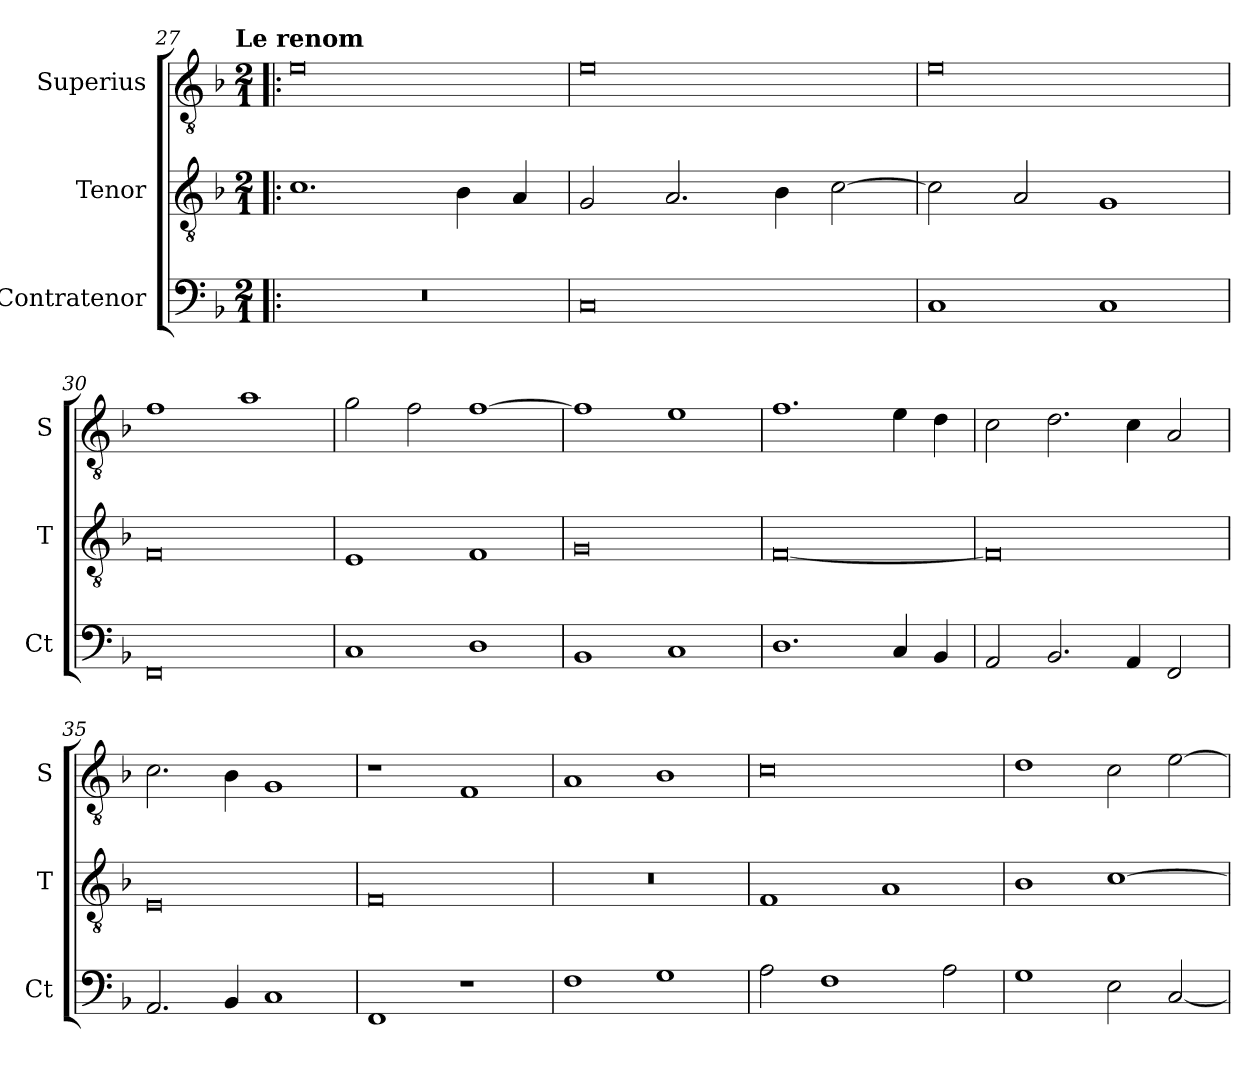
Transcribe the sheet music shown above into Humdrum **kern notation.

**kern	**kern	**kern
*part3	*part2	*part1
*staff3	*staff2	*staff1
*I"Contratenor	*I"Tenor	*I"Superius
*I'Ct	*I'T	*I'S
!!LO:LB:g=z
*clefF4	*clefGv2	*clefGv2
*k[b-]	*k[b-]	*k[b-]
!!LO:TX:omd:t=Le renom
*M2/1	*M2/1	*M2/1
=27!|:	=27!|:	=27!|:
0r	1.c	0e
.	4B-	.
.	4A	.
=28	=28	=28
0C	2G	0e
.	2.A	.
.	4B-	.
.	[2c	.
=29	=29	=29
1C	2c]	0e
.	2A	.
1C	1G	.
=30	=30	=30
0FF	0F	1f
.	.	1a
=31	=31	=31
1C	1E	2g
.	.	2f
1D	1F	[1f
=32	=32	=32
1BB-	0G	1f]
1C	.	1e
=33	=33	=33
1.D	[0F	1.f
4C	.	4e
4BB-	.	4d
=34	=34	=34
2AA	0F]	2c
2.BB-	.	2.d
4AA	.	4c
2FF	.	2A
=35	=35	=35
2.AA	0E	2.c
4BB-	.	4B-
1C	.	1G
=36	=36	=36
1FF	0F	1r
1r	.	1F
=37	=37	=37
1F	0r	1A
1G	.	1B-
=38	=38	=38
2A	1F	0c
1F	.	.
.	1A	.
2A	.	.
=39	=39	=39
1G	1B-	1d
2E	[1c	2c
[2C	.	[2e
=	=	=
*-	*-	*-
